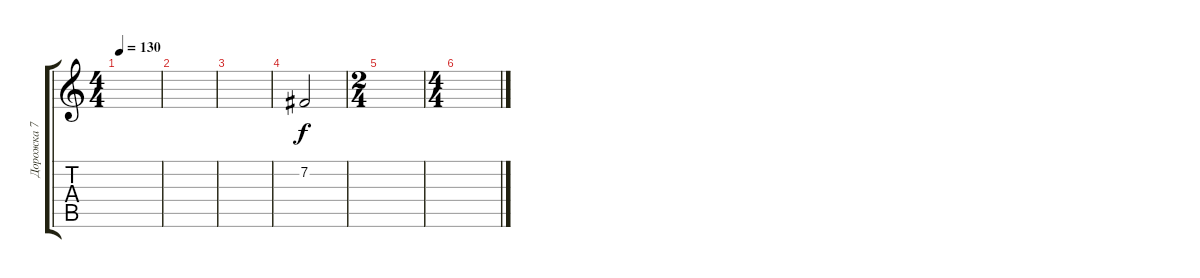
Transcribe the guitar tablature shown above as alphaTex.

\track ("Дорожка 7" "Дорожка 7") {solo instrument orchestrahit}
\staff {score tabs}
\tuning (E4 B3 G3 D3 A2 E2) {hide}
\ts (4 4)
\tempo 130
\clef g2
\ks c
|
|
|
7.2.2 |
\ts (2 4)
|
\ts (4 4)
